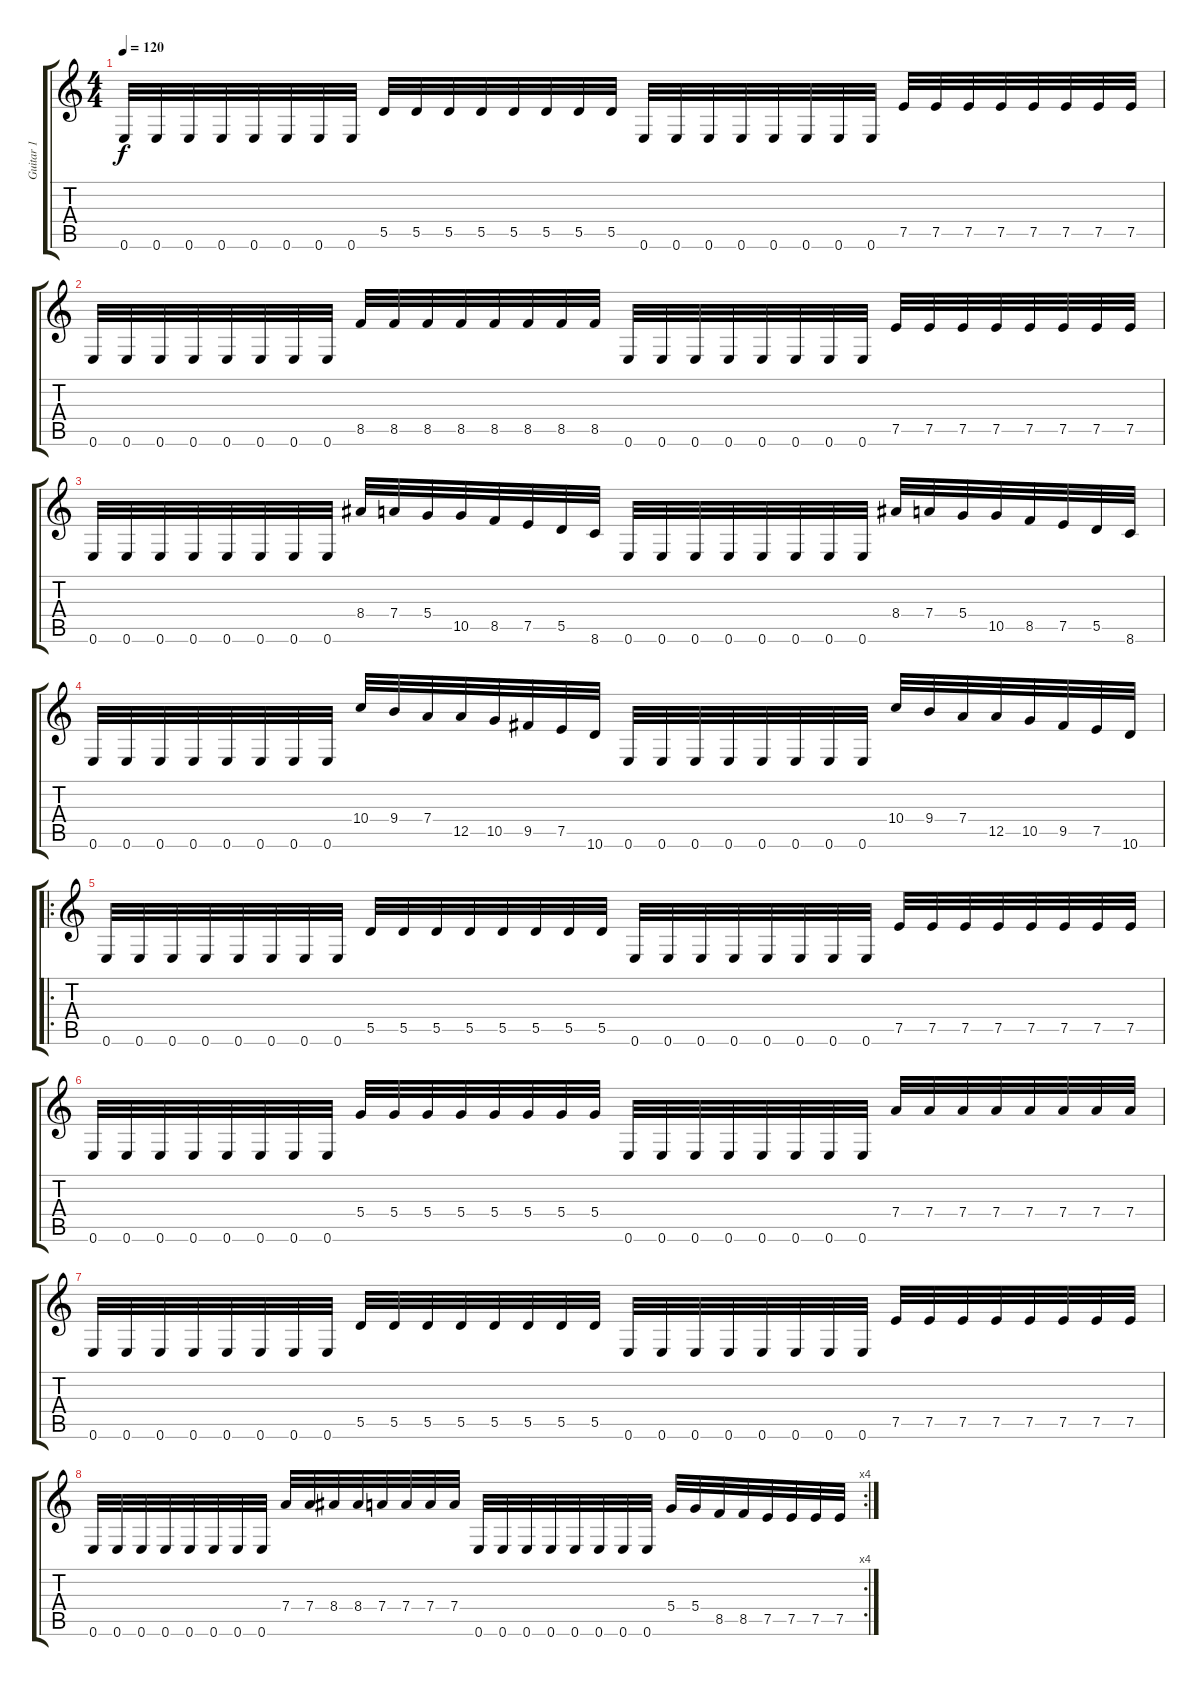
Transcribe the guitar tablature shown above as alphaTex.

\track ("Guitar 1" "Guitar 1") {instrument distortionguitar}
\staff {score tabs}
\tuning (E4 B3 G3 D3 A2 E2) {hide}
\ts (4 4)
\tempo 120
\clef g2
\ks c
0.6.32{dy f} 0.6.32 0.6.32 0.6.32 0.6.32 0.6.32 0.6.32 0.6.32 5.5.32 5.5.32 5.5.32 5.5.32 5.5.32 5.5.32 5.5.32 5.5.32 0.6.32 0.6.32 0.6.32 0.6.32 0.6.32 0.6.32 0.6.32 0.6.32 7.5.32 7.5.32 7.5.32 7.5.32 7.5.32 7.5.32 7.5.32 7.5.32 |
0.6.32 0.6.32 0.6.32 0.6.32 0.6.32 0.6.32 0.6.32 0.6.32 8.5.32 8.5.32 8.5.32 8.5.32 8.5.32 8.5.32 8.5.32 8.5.32 0.6.32 0.6.32 0.6.32 0.6.32 0.6.32 0.6.32 0.6.32 0.6.32 7.5.32 7.5.32 7.5.32 7.5.32 7.5.32 7.5.32 7.5.32 7.5.32 |
0.6.32 0.6.32 0.6.32 0.6.32 0.6.32 0.6.32 0.6.32 0.6.32 8.4.32 7.4.32 5.4.32 10.5.32 8.5.32 7.5.32 5.5.32 8.6.32 0.6.32 0.6.32 0.6.32 0.6.32 0.6.32 0.6.32 0.6.32 0.6.32 8.4.32 7.4.32 5.4.32 10.5.32 8.5.32 7.5.32 5.5.32 8.6.32 |
0.6.32 0.6.32 0.6.32 0.6.32 0.6.32 0.6.32 0.6.32 0.6.32 10.4.32 9.4.32 7.4.32 12.5.32 10.5.32 9.5.32 7.5.32 10.6.32 0.6.32 0.6.32 0.6.32 0.6.32 0.6.32 0.6.32 0.6.32 0.6.32 10.4.32 9.4.32 7.4.32 12.5.32 10.5.32 9.5.32 7.5.32 10.6.32 |
\ro
0.6.32 0.6.32 0.6.32 0.6.32 0.6.32 0.6.32 0.6.32 0.6.32 5.5.32 5.5.32 5.5.32 5.5.32 5.5.32 5.5.32 5.5.32 5.5.32 0.6.32 0.6.32 0.6.32 0.6.32 0.6.32 0.6.32 0.6.32 0.6.32 7.5.32 7.5.32 7.5.32 7.5.32 7.5.32 7.5.32 7.5.32 7.5.32 |
0.6.32 0.6.32 0.6.32 0.6.32 0.6.32 0.6.32 0.6.32 0.6.32 5.4.32 5.4.32 5.4.32 5.4.32 5.4.32 5.4.32 5.4.32 5.4.32 0.6.32 0.6.32 0.6.32 0.6.32 0.6.32 0.6.32 0.6.32 0.6.32 7.4.32 7.4.32 7.4.32 7.4.32 7.4.32 7.4.32 7.4.32 7.4.32 |
0.6.32 0.6.32 0.6.32 0.6.32 0.6.32 0.6.32 0.6.32 0.6.32 5.5.32 5.5.32 5.5.32 5.5.32 5.5.32 5.5.32 5.5.32 5.5.32 0.6.32 0.6.32 0.6.32 0.6.32 0.6.32 0.6.32 0.6.32 0.6.32 7.5.32 7.5.32 7.5.32 7.5.32 7.5.32 7.5.32 7.5.32 7.5.32 |
\rc 4
0.6.32 0.6.32 0.6.32 0.6.32 0.6.32 0.6.32 0.6.32 0.6.32 7.4.32 7.4.32 8.4.32 8.4.32 7.4.32 7.4.32 7.4.32 7.4.32 0.6.32 0.6.32 0.6.32 0.6.32 0.6.32 0.6.32 0.6.32 0.6.32 5.4.32 5.4.32 8.5.32 8.5.32 7.5.32 7.5.32 7.5.32 7.5.32
